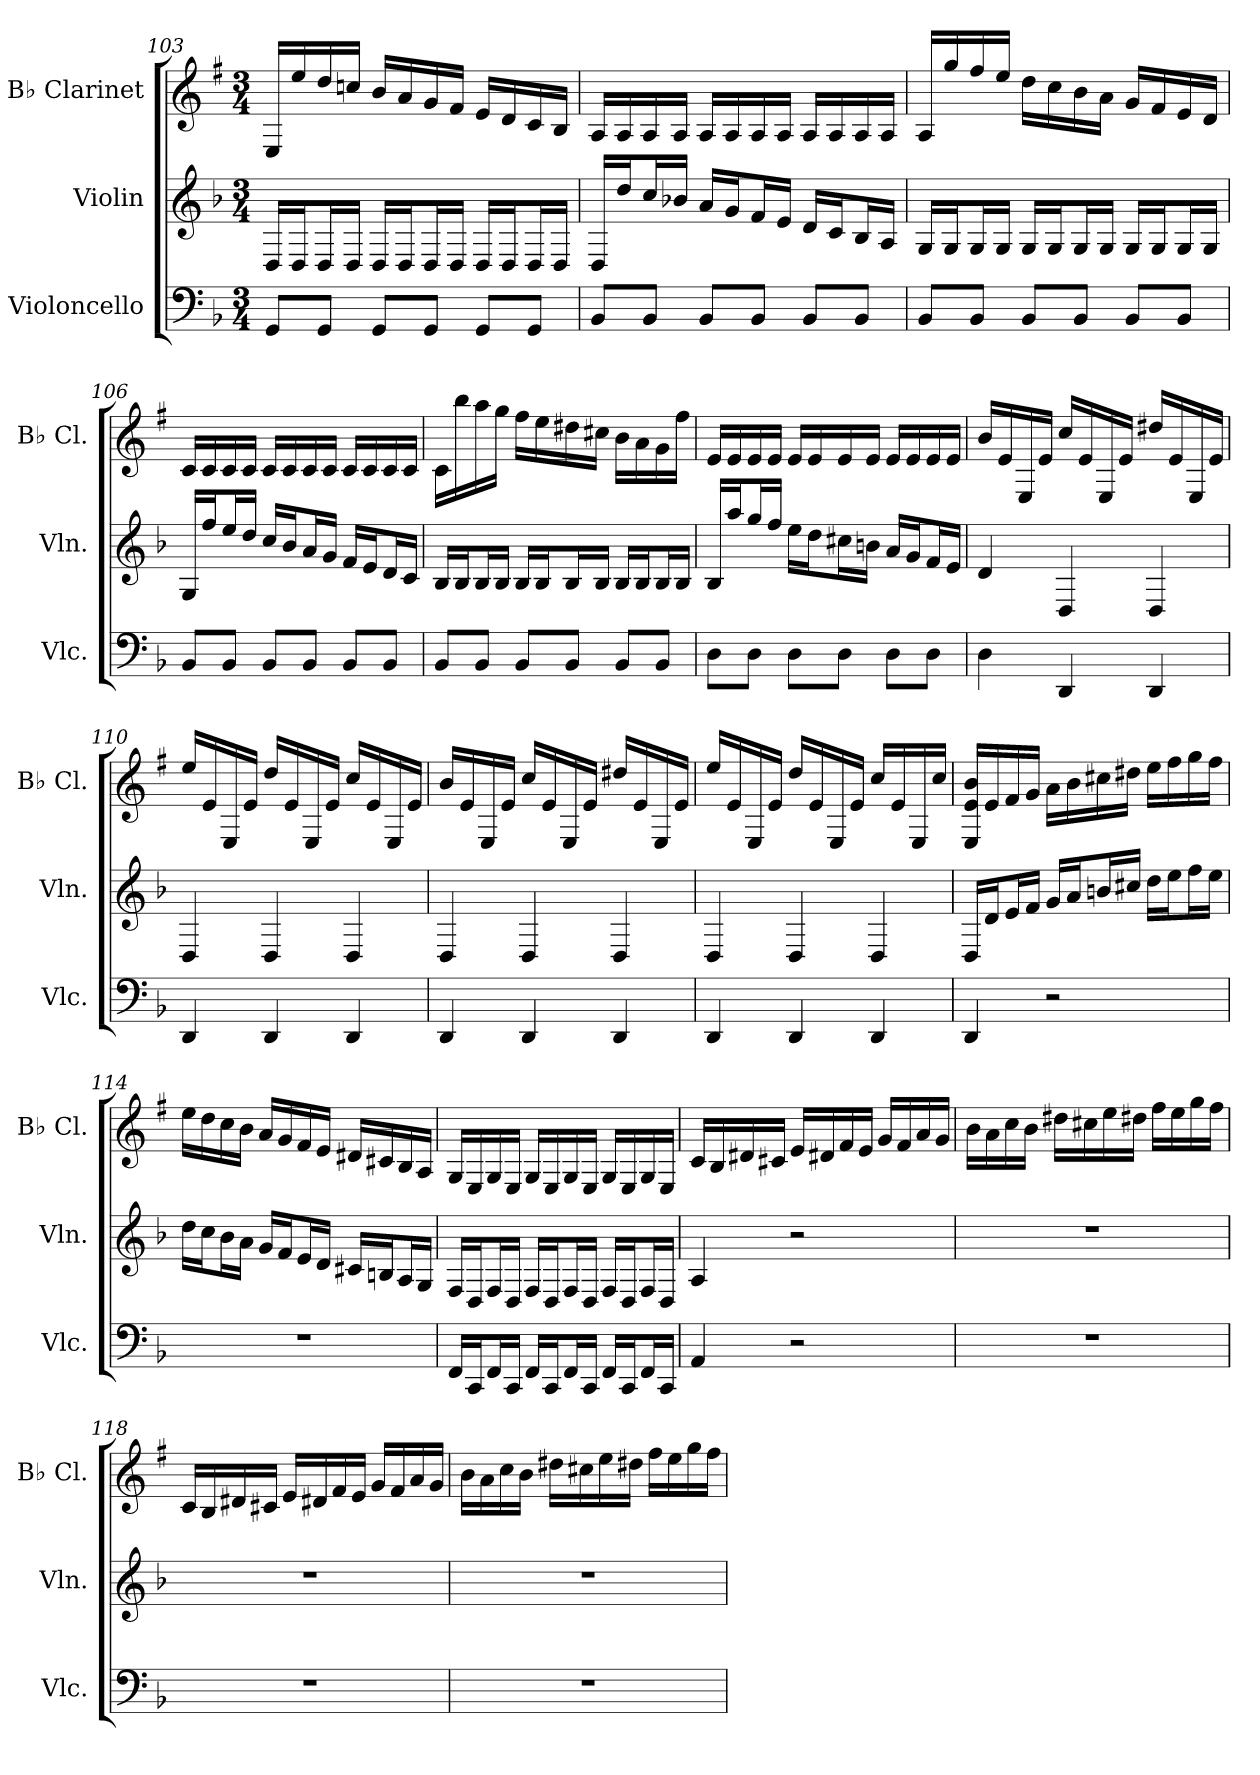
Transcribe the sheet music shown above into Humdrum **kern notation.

**kern	**kern	**kern
*part3	*part2	*part1
*staff3	*staff2	*staff1
*I"Violoncello	*I"Violin	*I"B♭ Clarinet
*I'Vlc.	*I'Vln.	*I'B♭ Cl.
*clefF4	*clefG2	*clefG2
*	*	*ITrd1c2
*k[b-]	*k[b-]	*k[b-]
*M3/4	*M3/4	*M3/4
=103	=103	=103
8GG/L	16D/LL	16D/LL
.	16D/J	16dd/
8GG/J	16D/L	16cc/
.	16D/JJ	16b-X/JJ
8GG/L	16D/LL	16a/LL
.	16D/J	16g/
8GG/J	16D/L	16f/
.	16D/JJ	16e/JJ
8GG/L	16D/LL	16d/LL
.	16D/J	16c/
8GG/J	16D/L	16B-/
.	16D/JJ	16A/JJ
=104	=104	=104
8BB-/L	16D/LL	16G/LL
.	16dd/J	16G/
8BB-/J	16cc/L	16G/
.	16b-X/JJ	16G/JJ
8BB-/L	16a/LL	16G/LL
.	16g/J	16G/
8BB-/J	16f/L	16G/
.	16e/JJ	16G/JJ
8BB-/L	16d/LL	16G/LL
.	16c/J	16G/
8BB-/J	16B-/L	16G/
.	16A/JJ	16G/JJ
!!LO:LB:g=z
=105	=105	=105
8BB-/L	16G/LL	16G/LL
.	16G/J	16ff/
8BB-/J	16G/L	16ee/
.	16G/JJ	16dd/JJ
8BB-/L	16G/LL	16cc\LL
.	16G/J	16b-\
8BB-/J	16G/L	16a\
.	16G/JJ	16g\JJ
8BB-/L	16G/LL	16f/LL
.	16G/J	16e/
8BB-/J	16G/L	16d/
.	16G/JJ	16c/JJ
=106	=106	=106
8BB-/L	16G/LL	16B-/LL
.	16ff/J	16B-/
8BB-/J	16ee/L	16B-/
.	16dd/JJ	16B-/JJ
8BB-/L	16cc/LL	16B-/LL
.	16b-/J	16B-/
8BB-/J	16a/L	16B-/
.	16g/JJ	16B-/JJ
8BB-/L	16f/LL	16B-/LL
.	16e/J	16B-/
8BB-/J	16d/L	16B-/
.	16c/JJ	16B-/JJ
=107	=107	=107
8BB-/L	16B-/LL	16B-\LL
.	16B-/J	16aa\
8BB-/J	16B-/L	16gg\
.	16B-/JJ	16ff\JJ
8BB-/L	16B-/LL	16ee\LL
.	16B-/J	16dd\
8BB-/J	16B-/L	16cc#X\
.	16B-/JJ	16bn\JJ
8BB-/L	16B-/LL	16a\LL
.	16B-/J	16g\
8BB-/J	16B-/L	16f\
.	16B-/JJ	16ee\JJ
!!LO:LB:g=z
=108	=108	=108
8D\L	16B-/LL	16d/LL
.	16aa/J	16d/
8D\J	16gg/L	16d/
.	16ff/JJ	16d/JJ
8D\L	16ee\LL	16d/LL
.	16dd\J	16d/
8D\J	16cc#X\L	16d/
.	16bn\JJ	16d/JJ
8D\L	16a/LL	16d/LL
.	16g/J	16d/
8D\J	16f/L	16d/
.	16e/JJ	16d/JJ
=109	=109	=109
4D\	4d/	16a/LL
.	.	16d/
.	.	16D/
.	.	16d/JJ
4DD/	4D/	16b-/LL
.	.	16d/
.	.	16D/
.	.	16d/JJ
4DD/	4D/	16cc#X/LL
.	.	16d/
.	.	16D/
.	.	16d/JJ
=110	=110	=110
4DD/	4D/	16dd/LL
.	.	16d/
.	.	16D/
.	.	16d/JJ
4DD/	4D/	16cc/LL
.	.	16d/
.	.	16D/
.	.	16d/JJ
4DD/	4D/	16b-/LL
.	.	16d/
.	.	16D/
.	.	16d/JJ
!!LO:LB:g=z
=111	=111	=111
4DD/	4D/	16a/LL
.	.	16d/
.	.	16D/
.	.	16d/JJ
4DD/	4D/	16b-/LL
.	.	16d/
.	.	16D/
.	.	16d/JJ
4DD/	4D/	16cc#X/LL
.	.	16d/
.	.	16D/
.	.	16d/JJ
=112	=112	=112
4DD/	4D/	16dd/LL
.	.	16d/
.	.	16D/
.	.	16d/JJ
4DD/	4D/	16cc/LL
.	.	16d/
.	.	16D/
.	.	16d/JJ
4DD/	4D/	16b-/LL
.	.	16d/
.	.	16D/
.	.	16b-/JJ
=113	=113	=113
4DD/	16D/LL	16D/ 16d/ 16a/LL
.	16d/J	16d/
.	16e/L	16e/
.	16f/JJ	16f/JJ
2r	16g/LL	16g\LL
.	16a/J	16a\
.	16bni/L	16bn\
.	16cc#X/JJ	16cc#X\JJ
.	16dd\LL	16dd\LL
.	16ee\J	16ee\
.	16ff\L	16ff\
.	16ee\JJ	16ee\JJ
!!LO:LB:g=z
=114	=114	=114
2.r	16dd\LL	16dd\LL
.	16cc\J	16cc\
.	16b-\L	16b-\
.	16a\JJ	16a\JJ
.	16g/LL	16g/LL
.	16f/J	16f/
.	16e/L	16e/
.	16d/JJ	16d/JJ
.	16c#X/LL	16c#X/LL
.	16Bn/J	16Bn/
.	16A/L	16A/
.	16G/JJ	16G/JJ
=115	=115	=115
16FF/LL	16F/LL	16F/LL
16CC/J	16D/J	16D/
16FF/L	16F/L	16F/
16CC/JJ	16D/JJ	16D/JJ
16FF/LL	16F/LL	16F/LL
16CC/J	16D/J	16D/
16FF/L	16F/L	16F/
16CC/JJ	16D/JJ	16D/JJ
16FF/LL	16F/LL	16F/LL
16CC/J	16D/J	16D/
16FF/L	16F/L	16F/
16CC/JJ	16D/JJ	16D/JJ
!!LO:LB:g=z
=116	=116	=116
4AA/	4A/	16B-/LL
.	.	16A/
.	.	16c#X/
.	.	16Bn/JJ
2r	2r	16d/LL
.	.	16c#X/
.	.	16e/
.	.	16d/JJ
.	.	16f/LL
.	.	16e/
.	.	16g/
.	.	16f/JJ
=117	=117	=117
2.r	2.r	16a\LL
.	.	16g\
.	.	16b-\
.	.	16a\JJ
.	.	16cc#X\LL
.	.	16bn\
.	.	16dd\
.	.	16cc#X\JJ
.	.	16ee\LL
.	.	16dd\
.	.	16ff\
.	.	16ee\JJ
=118	=118	=118
2.r	2.r	16B-/LL
.	.	16A/
.	.	16c#X/
.	.	16Bn/JJ
.	.	16d/LL
.	.	16c#X/
.	.	16e/
.	.	16d/JJ
.	.	16f/LL
.	.	16e/
.	.	16g/
.	.	16f/JJ
!!LO:LB:g=z
=119	=119	=119
2.r	2.r	16a\LL
.	.	16g\
.	.	16b-\
.	.	16a\JJ
.	.	16cc#X\LL
.	.	16bn\
.	.	16dd\
.	.	16cc#X\JJ
.	.	16ee\LL
.	.	16dd\
.	.	16ff\
.	.	16ee\JJ
=	=	=
*-	*-	*-
